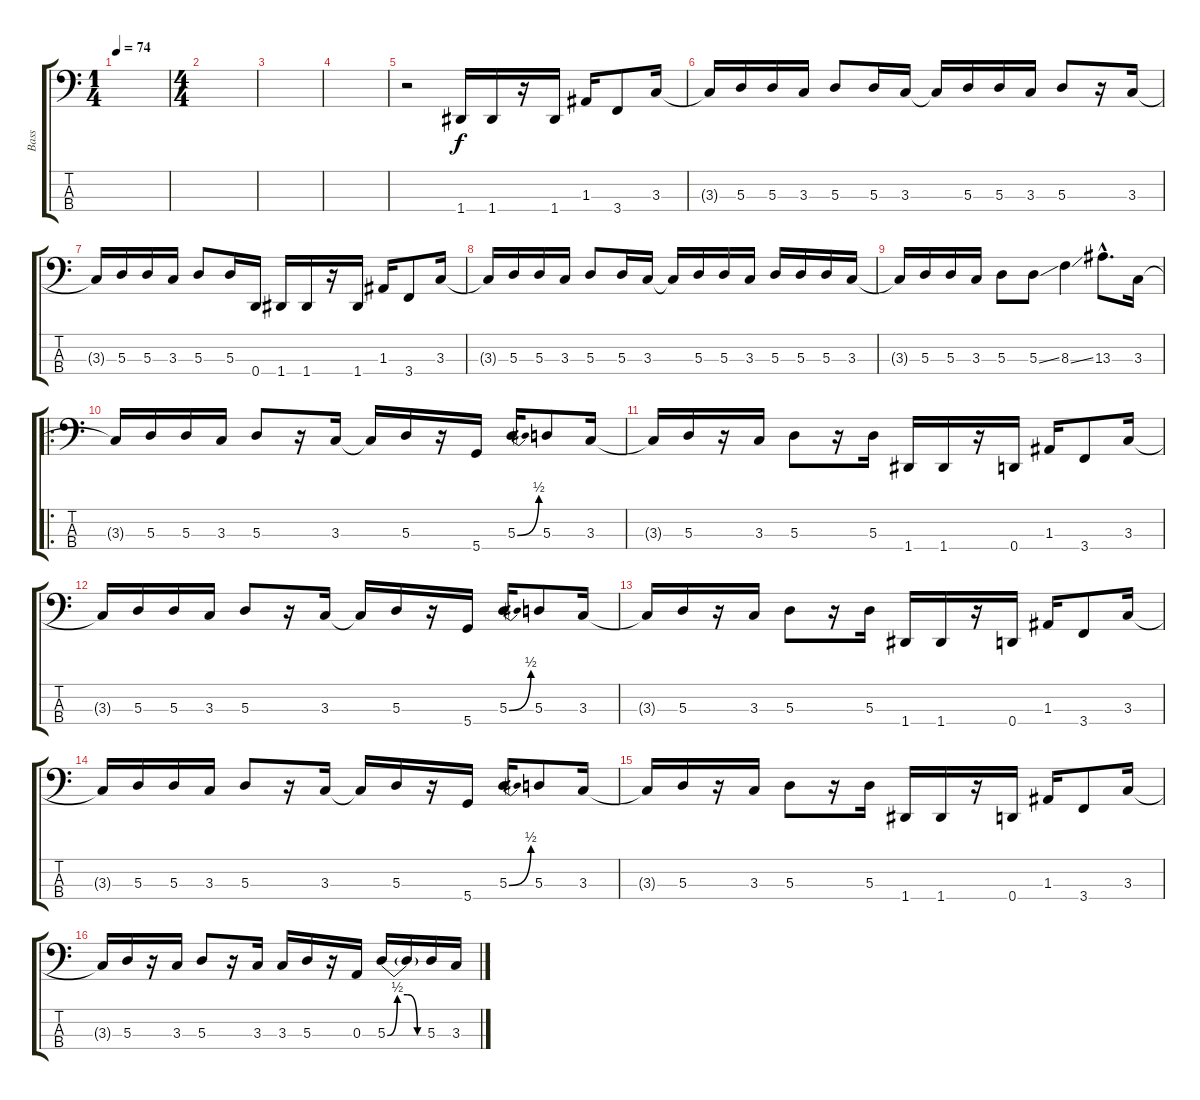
\track ("Bass" "Bass") {instrument electricbassfinger}
\staff {score tabs}
\tuning (G2 D2 A1 D1) {hide}
\ts (1 4)
\tempo 74
\clef f4
\ks c
|
\ts (4 4)
|
|
|
r.2 1.4.16 1.4.16 r.16 1.4.16 1.3.16 3.4.8 3.3.16 |
3.3{t}.16 5.3.16 5.3.16 3.3.16 5.3.8 5.3.16 3.3.16 3.3{t}.16 5.3.16 5.3.16 3.3.16 5.3.8 r.16 3.3.16 |
3.3{t}.16 5.3.16 5.3.16 3.3.16 5.3.8 5.3.16 0.4.16 1.4.16 1.4.16 r.16 1.4.16 1.3.16 3.4.8 3.3.16 |
3.3{t}.16 5.3.16 5.3.16 3.3.16 5.3.8 5.3.16 3.3.16 3.3{t}.16 5.3.16 5.3.16 3.3.16 5.3.16 5.3.16 5.3.16 3.3.16 |
3.3{t}.16 5.3.16 5.3.16 3.3.16 5.3.8 5.3{ss}.8 8.3{ss}.4 13.3{hac}.8{d} 3.3.16 |
\ro
3.3{t}.16 5.3.16 5.3.16 3.3.16 5.3.8 r.16 3.3.16 3.3{t}.16 5.3.16 r.16 5.4.16 5.3{be (bend 0 0 60 2)}.16 5.3.8 3.3.16 |
3.3{t}.16 5.3.16 r.16 3.3.16 5.3.8 r.16 5.3.16 1.4.16 1.4.16 r.16 0.4.16 1.3.16 3.4.8 3.3.16 |
3.3{t}.16 5.3.16 5.3.16 3.3.16 5.3.8 r.16 3.3.16 3.3{t}.16 5.3.16 r.16 5.4.16 5.3{be (bend 0 0 60 2)}.16 5.3.8 3.3.16 |
3.3{t}.16 5.3.16 r.16 3.3.16 5.3.8 r.16 5.3.16 1.4.16 1.4.16 r.16 0.4.16 1.3.16 3.4.8 3.3.16 |
3.3{t}.16 5.3.16 5.3.16 3.3.16 5.3.8 r.16 3.3.16 3.3{t}.16 5.3.16 r.16 5.4.16 5.3{be (bend 0 0 60 2)}.16 5.3.8 3.3.16 |
3.3{t}.16 5.3.16 r.16 3.3.16 5.3.8 r.16 5.3.16 1.4.16 1.4.16 r.16 0.4.16 1.3.16 3.4.8 3.3.16 |
3.3{t}.16 5.3.16 r.16 3.3.16 5.3.8 r.16 3.3.16 3.3.16 5.3.16 r.16 0.3.16 5.3{be (custom 0 0 15 2 30 2 45 0 60 0)}.16 5.3{t}.16 5.3.16 3.3.16
